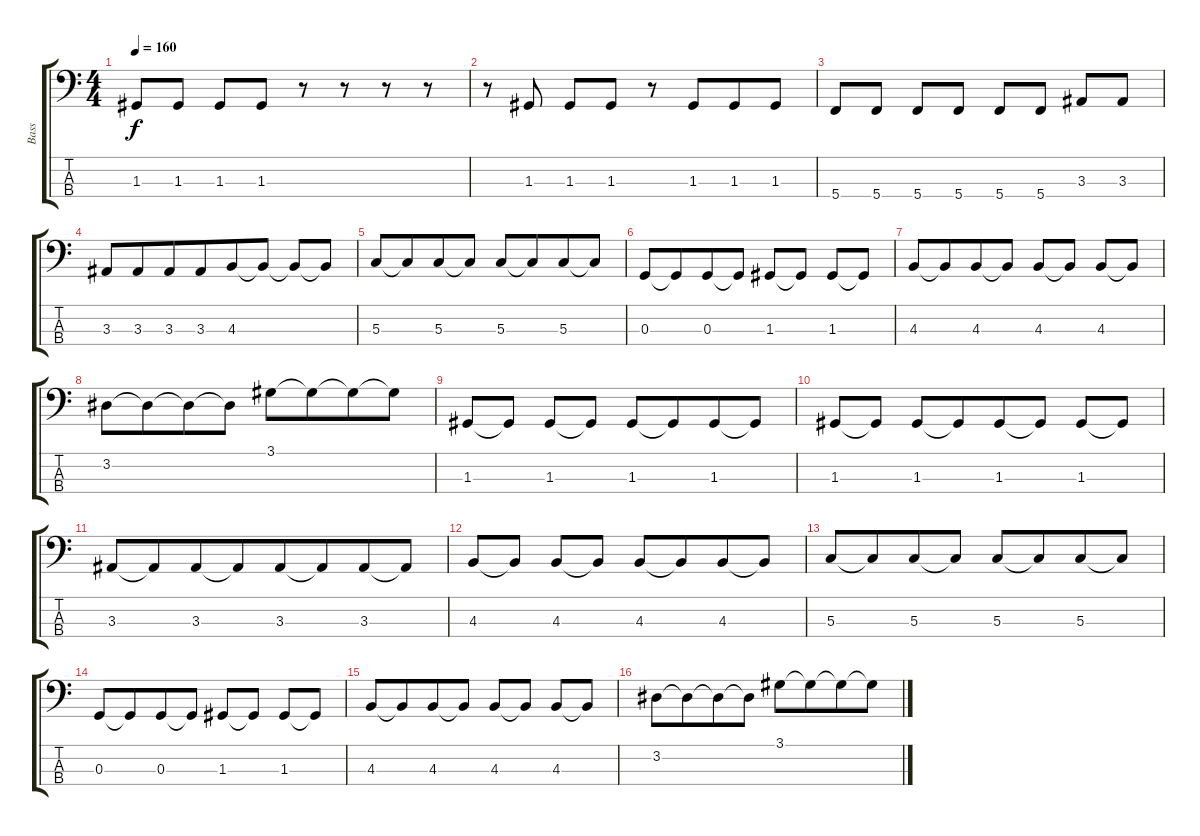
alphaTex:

\track ("Bass" "Bass") {instrument acousticguitarsteel}
\staff {score tabs}
\tuning (F2 C2 G1 C1) {hide}
\ts (4 4)
\tempo 160
\clef f4
\ks c
1.3.8{dy f} 1.3.8 1.3.8 1.3.8 r.8 r.8 r.8{beam merge} r.8 |
r.8 1.3.8 1.3.8 1.3.8 r.8 1.3.8{beam merge} 1.3.8{beam merge} 1.3.8 |
5.4.8 5.4.8 5.4.8 5.4.8 5.4.8{beam merge} 5.4.8 3.3.8 3.3.8 |
3.3.8 3.3.8{beam merge} 3.3.8{beam merge} 3.3.8{beam merge} 4.3.8 4.3{t}.8 4.3{t}.8 4.3{t}.8 |
5.3.8 5.3{t}.8{beam merge} 5.3.8 5.3{t}.8 5.3.8 5.3{t}.8{beam merge} 5.3.8{beam merge} 5.3{t}.8 |
0.3.8{beam merge} 0.3{t}.8{beam merge} 0.3.8 0.3{t}.8 1.3.8{beam merge} 1.3{t}.8 1.3.8 1.3{t}.8 |
4.3.8 4.3{t}.8{beam merge} 4.3.8{beam merge} 4.3{t}.8 4.3.8{beam merge} 4.3{t}.8 4.3.8{beam merge} 4.3{t}.8 |
3.2.8{beam merge} 3.2{t}.8{beam merge} 3.2{t}.8{beam merge} 3.2{t}.8 3.1.8 3.1{t}.8{beam merge} 3.1{t}.8{beam merge} 3.1{t}.8 |
1.3.8 1.3{t}.8 1.3.8 1.3{t}.8 1.3.8{beam merge} 1.3{t}.8{beam merge} 1.3.8 1.3{t}.8 |
1.3.8{beam merge} 1.3{t}.8 1.3.8 1.3{t}.8{beam merge} 1.3.8 1.3{t}.8 1.3.8 1.3{t}.8 |
3.3.8 3.3{t}.8{beam merge} 3.3.8 3.3{t}.8{beam merge} 3.3.8 3.3{t}.8{beam merge} 3.3.8 3.3{t}.8 |
4.3.8 4.3{t}.8 4.3.8{beam merge} 4.3{t}.8 4.3.8 4.3{t}.8{beam merge} 4.3.8 4.3{t}.8 |
5.3.8 5.3{t}.8{beam merge} 5.3.8 5.3{t}.8 5.3.8 5.3{t}.8{beam merge} 5.3.8{beam merge} 5.3{t}.8 |
0.3.8{beam merge} 0.3{t}.8{beam merge} 0.3.8 0.3{t}.8 1.3.8{beam merge} 1.3{t}.8 1.3.8 1.3{t}.8 |
4.3.8 4.3{t}.8{beam merge} 4.3.8{beam merge} 4.3{t}.8 4.3.8{beam merge} 4.3{t}.8 4.3.8{beam merge} 4.3{t}.8 |
3.2.8{beam merge} 3.2{t}.8{beam merge} 3.2{t}.8{beam merge} 3.2{t}.8 3.1.8 3.1{t}.8{beam merge} 3.1{t}.8{beam merge} 3.1{t}.8
